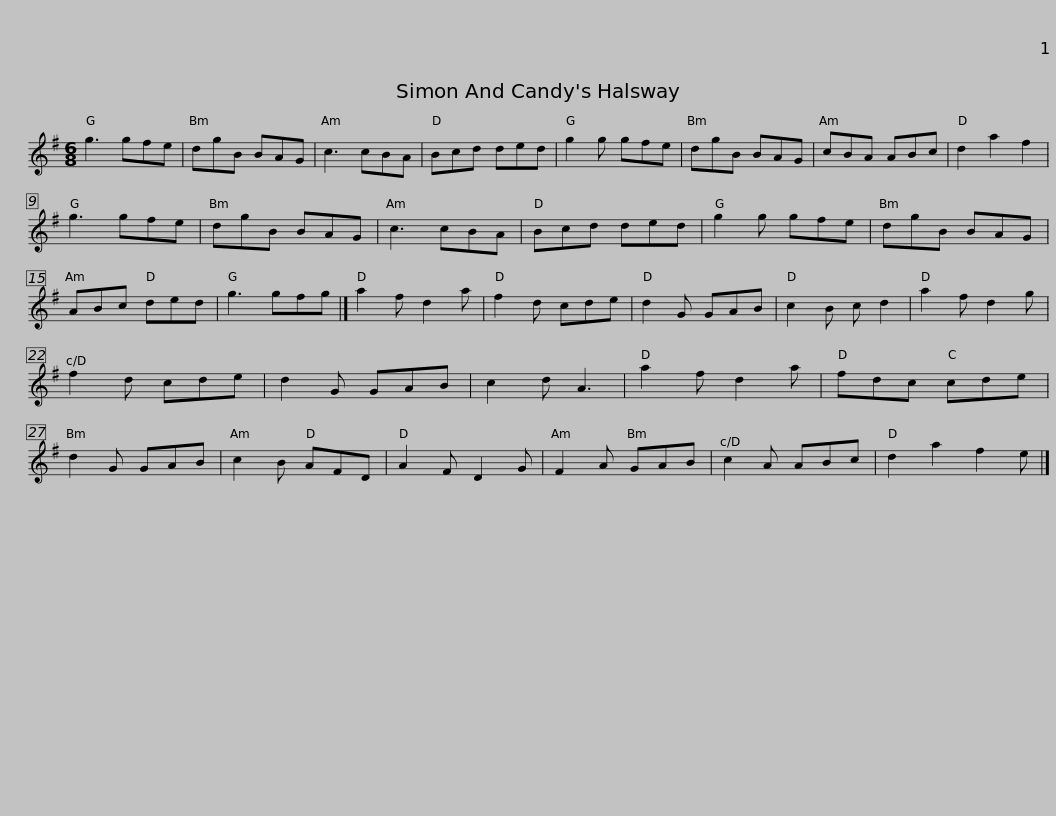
X:1
L:1/8
M:6/8
I:linebreak $
K:G
V:1 treble
V:1
 g3 gfe | dgB BAG | c3 cBA | Bcd ded | g2 g gfe | %5
 dgB BAG | cBA ABc | d2 a2 f2 |$ g3 gfe | dgB BAG | %10
 c3 cBA | Bcd ded | g2 g gfe | dgB BAG | ABc ded | %15
 g3 gfg |]$ a2 f d2 a | f2 d cde | d2 G GAB | c2 B c d2 | %20
 a2 f d2 g | f2 d cde | d2 G GAB | c2 d A3 | a2 f d2 a |$ %25
 fdc cde | d2 G GAB | c2 B AFD | A2 F D2 G | F2 A GAB | %30
 c2 A ABc | d2 a2 f2 e |] %32
